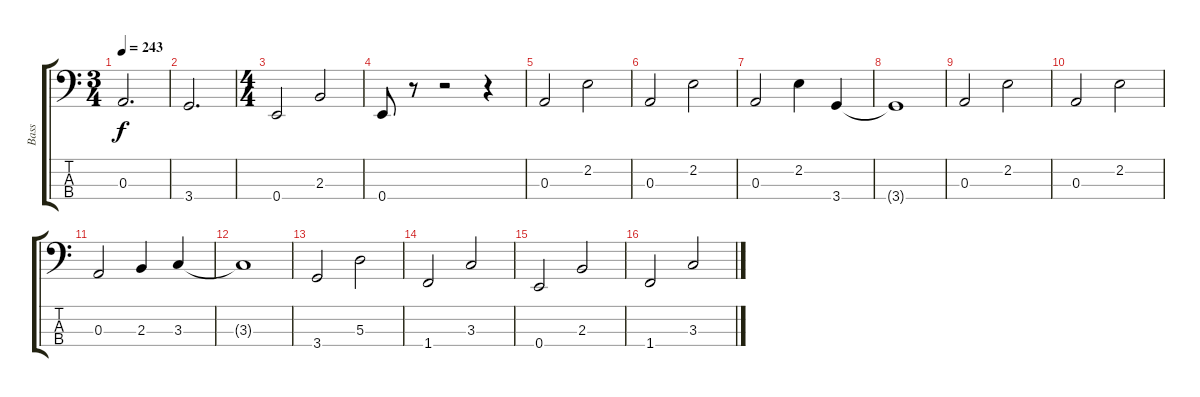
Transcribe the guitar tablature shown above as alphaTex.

\track ("Bass" "Bass") {instrument electricbassfinger}
\staff {score tabs}
\tuning (G2 D2 A1 E1) {hide}
\ts (3 4)
\tempo 243
\clef f4
\ks c
0.3.2{d dy f} |
3.4.2{d} |
\ts (4 4)
0.4.2 2.3.2 |
0.4.8 r.8 r.2 r.4 |
0.3.2 2.2.2 |
0.3.2 2.2.2 |
0.3.2 2.2.4 3.4.4 |
3.4{t}.1 |
0.3.2 2.2.2 |
0.3.2 2.2.2 |
0.3.2 2.3.4 3.3.4 |
3.3{t}.1 |
3.4.2 5.3.2 |
1.4.2 3.3.2 |
0.4.2 2.3.2 |
1.4.2 3.3.2
